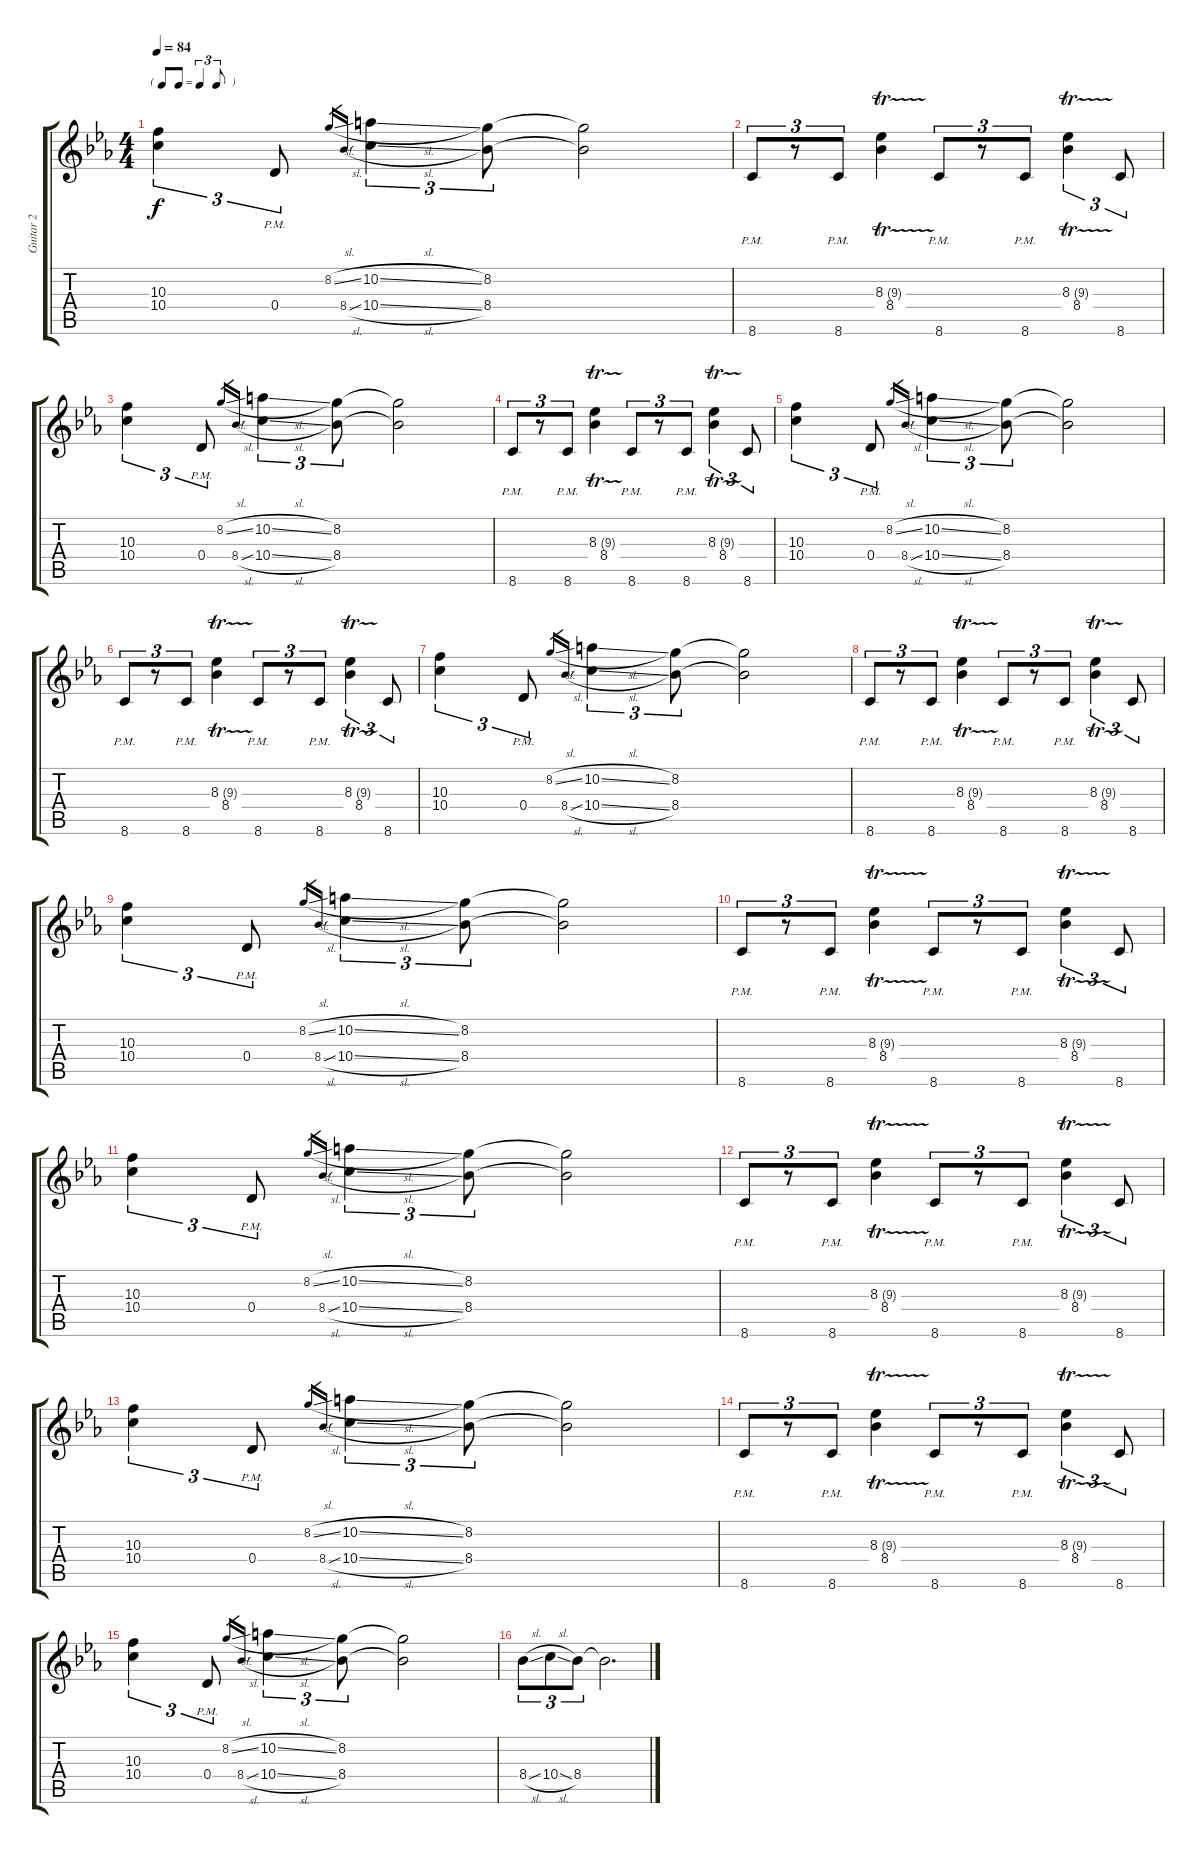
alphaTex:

\track ("Guitar 2" "Guitar 2") {instrument distortionguitar}
\staff {score tabs}
\tuning (E4 B3 G3 D3 A2 E2) {hide}
\ts (4 4)
\tf triplet8th
\tempo 84
\clef g2
\ks eb
(10.3 10.4).4{tu (3 2) dy f} 0.4{pm}.8{tu (3 2)} 8.2{sl}.16{gr} 8.4{sl}.16{gr} (10.2{sl} 10.4{sl}).4{tu (3 2)} (8.2 8.4).8{tu (3 2)} (8.2{t} 8.4{t}).2 |
8.6{pm}.8{tu (3 2)} r.8{tu (3 2)} 8.6{pm}.8{tu (3 2)} (8.3{tr (9 32)} 8.4).4 8.6{pm}.8{tu (3 2)} r.8{tu (3 2)} 8.6{pm}.8{tu (3 2)} (8.3{tr (9 32)} 8.4).4{tu (3 2)} 8.6.8{tu (3 2)} |
(10.3 10.4).4{tu (3 2)} 0.4{pm}.8{tu (3 2)} 8.2{sl}.16{gr} 8.4{sl}.16{gr} (10.2{sl} 10.4{sl}).4{tu (3 2)} (8.2 8.4).8{tu (3 2)} (8.2{t} 8.4{t}).2 |
8.6{pm}.8{tu (3 2)} r.8{tu (3 2)} 8.6{pm}.8{tu (3 2)} (8.3{tr (9 32)} 8.4).4 8.6{pm}.8{tu (3 2)} r.8{tu (3 2)} 8.6{pm}.8{tu (3 2)} (8.3{tr (9 32)} 8.4).4{tu (3 2)} 8.6.8{tu (3 2)} |
(10.3 10.4).4{tu (3 2)} 0.4{pm}.8{tu (3 2)} 8.2{sl}.16{gr} 8.4{sl}.16{gr} (10.2{sl} 10.4{sl}).4{tu (3 2)} (8.2 8.4).8{tu (3 2)} (8.2{t} 8.4{t}).2 |
8.6{pm}.8{tu (3 2)} r.8{tu (3 2)} 8.6{pm}.8{tu (3 2)} (8.3{tr (9 32)} 8.4).4 8.6{pm}.8{tu (3 2)} r.8{tu (3 2)} 8.6{pm}.8{tu (3 2)} (8.3{tr (9 32)} 8.4).4{tu (3 2)} 8.6.8{tu (3 2)} |
(10.3 10.4).4{tu (3 2)} 0.4{pm}.8{tu (3 2)} 8.2{sl}.16{gr} 8.4{sl}.16{gr} (10.2{sl} 10.4{sl}).4{tu (3 2)} (8.2 8.4).8{tu (3 2)} (8.2{t} 8.4{t}).2 |
8.6{pm}.8{tu (3 2)} r.8{tu (3 2)} 8.6{pm}.8{tu (3 2)} (8.3{tr (9 32)} 8.4).4 8.6{pm}.8{tu (3 2)} r.8{tu (3 2)} 8.6{pm}.8{tu (3 2)} (8.3{tr (9 32)} 8.4).4{tu (3 2)} 8.6.8{tu (3 2)} |
(10.3 10.4).4{tu (3 2)} 0.4{pm}.8{tu (3 2)} 8.2{sl}.16{gr} 8.4{sl}.16{gr} (10.2{sl} 10.4{sl}).4{tu (3 2)} (8.2 8.4).8{tu (3 2)} (8.2{t} 8.4{t}).2 |
8.6{pm}.8{tu (3 2)} r.8{tu (3 2)} 8.6{pm}.8{tu (3 2)} (8.3{tr (9 32)} 8.4).4 8.6{pm}.8{tu (3 2)} r.8{tu (3 2)} 8.6{pm}.8{tu (3 2)} (8.3{tr (9 32)} 8.4).4{tu (3 2)} 8.6.8{tu (3 2)} |
(10.3 10.4).4{tu (3 2)} 0.4{pm}.8{tu (3 2)} 8.2{sl}.16{gr} 8.4{sl}.16{gr} (10.2{sl} 10.4{sl}).4{tu (3 2)} (8.2 8.4).8{tu (3 2)} (8.2{t} 8.4{t}).2 |
8.6{pm}.8{tu (3 2)} r.8{tu (3 2)} 8.6{pm}.8{tu (3 2)} (8.3{tr (9 32)} 8.4).4 8.6{pm}.8{tu (3 2)} r.8{tu (3 2)} 8.6{pm}.8{tu (3 2)} (8.3{tr (9 32)} 8.4).4{tu (3 2)} 8.6.8{tu (3 2)} |
(10.3 10.4).4{tu (3 2)} 0.4{pm}.8{tu (3 2)} 8.2{sl}.16{gr} 8.4{sl}.16{gr} (10.2{sl} 10.4{sl}).4{tu (3 2)} (8.2 8.4).8{tu (3 2)} (8.2{t} 8.4{t}).2 |
8.6{pm}.8{tu (3 2)} r.8{tu (3 2)} 8.6{pm}.8{tu (3 2)} (8.3{tr (9 32)} 8.4).4 8.6{pm}.8{tu (3 2)} r.8{tu (3 2)} 8.6{pm}.8{tu (3 2)} (8.3{tr (9 32)} 8.4).4{tu (3 2)} 8.6.8{tu (3 2)} |
(10.3 10.4).4{tu (3 2)} 0.4{pm}.8{tu (3 2)} 8.2{sl}.16{gr} 8.4{sl}.16{gr} (10.2{sl} 10.4{sl}).4{tu (3 2)} (8.2 8.4).8{tu (3 2)} (8.2{t} 8.4{t}).2 |
8.4{sl}.8{tu (3 2)} 10.4{sl}.8{tu (3 2)} 8.4.8{tu (3 2)} 8.4{t}.2{d}
